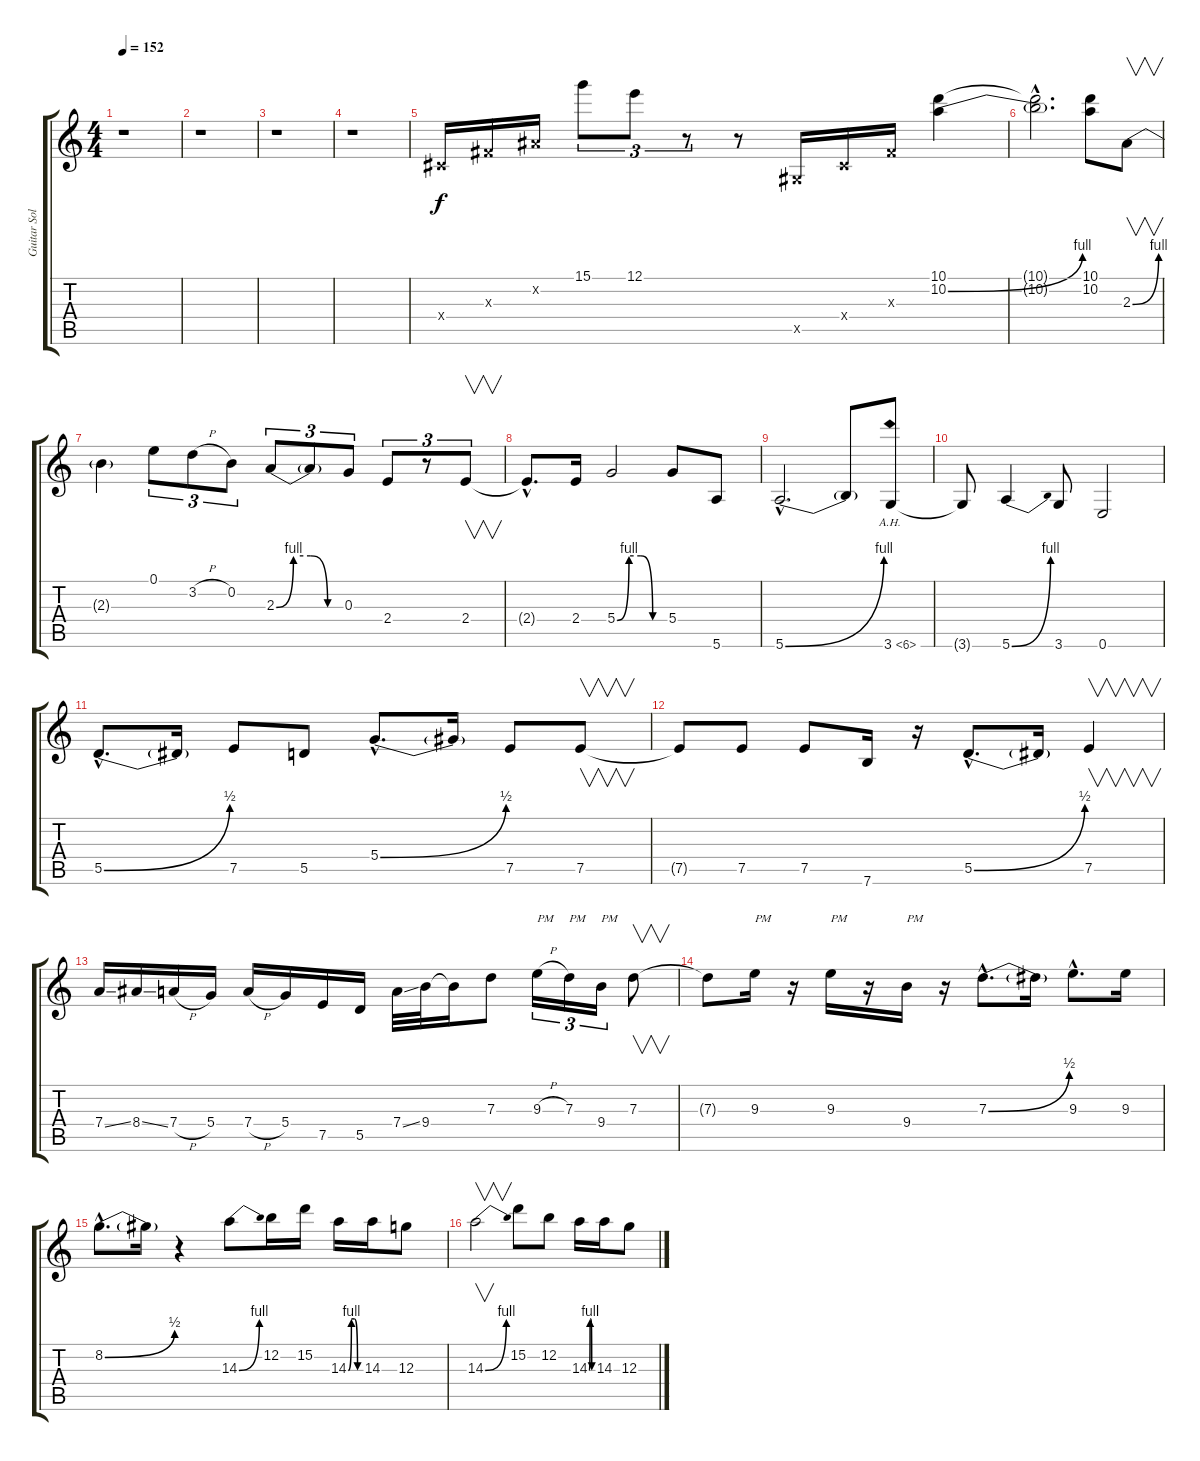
\track ("Guitar Solo" "Guitar Sol") {instrument distortionguitar}
\staff {score tabs}
\tuning (E4 B3 G3 D3 A2 E2) {hide}
\ts (4 4)
\tempo 152
\clef g2
\ks c
r.1{dy f} |
r.1 |
r.1 |
r.1 |
-1.4{x}.16 -1.3{x}.16 -1.2{x}.16 15.1.8{tu (3 2)} 12.1.8{tu (3 2)} r.8{tu (3 2)} r.8 -1.5{x}.16 -1.4{x}.16 -1.3{x}.16 (10.1 10.2{be (bend 0 0 60 4)}).4 |
(10.1{hac t} 10.2{hac t}).2{d} (10.1 10.2).8 2.3{be (bend 0 0 60 4)}.8{v} |
2.3{t}.4 0.1.8{tu (3 2)} 3.2{h}.8{tu (3 2)} 0.2.8{tu (3 2)} 2.3{be (custom 0 0 15 4 30 4 45 0 60 0)}.8{tu (3 2)} 2.3{t}.8{tu (3 2)} 0.3.8{tu (3 2)} 2.4.8{tu (3 2)} r.8{tu (3 2)} 2.4.8{v tu (3 2)} |
2.4{hac t}.8{d} 2.4.16 5.4{be (custom 0 0 15 4 30 4 45 0 60 0)}.2 5.4.8 5.6.8 |
5.6{be (bend 0 0 60 4) hac}.2{d} 5.6{t}.8 3.6{ah 3}.8 |
3.6{t}.8 5.6{be (bend 0 0 60 4)}.4 3.6.8 0.6.2 |
5.5{be (bend 0 0 60 2) hac}.8{d} 5.5{t}.16 7.5.8 5.5.8 5.4{be (bend 0 0 60 2) hac}.8{d} 5.4{t}.16 7.5.8 7.5.8{v} |
7.5{t}.8 7.5.8 7.5.8 7.6.16 r.16 5.5{be (bend 0 0 60 2) hac}.8{d} 5.5{t}.16 7.5.4{v} |
7.4{ss}.16 8.4{ss}.16 7.4{h}.16 5.4.16 7.4{h}.16 5.4.16 7.5.16 5.5.16 7.4{ss}.32 9.4.32 9.4{t}.16 7.3.8 9.3{h}.16{tu (3 2) txt "PM"} 7.3.16{tu (3 2) txt "PM"} 9.4.16{tu (3 2) txt "PM"} 7.3.8{v} |
7.3{t}.8 9.3.16{txt "PM"} r.16 9.3.16{txt "PM"} r.16 9.4.16{txt "PM"} r.16 7.3{be (bend 0 0 60 2) hac}.8{d} 7.3{t}.16 9.3{hac}.8{d} 9.3.16 |
8.2{be (bend 0 0 60 2) hac}.8{d} 8.2{t}.16 r.4 14.3{be (bend 0 0 60 4)}.8 12.2.16 15.2.16 14.3{be (custom 0 0 15 4 30 4 45 0 60 0)}.16 14.3.16 12.3.8 |
14.3{be (bend 0 0 60 4)}.2{v} 15.2.8 12.2.8 14.3{be (custom 0 0 15 4 30 4 45 0 60 0)}.16 14.3.16 12.3.8
